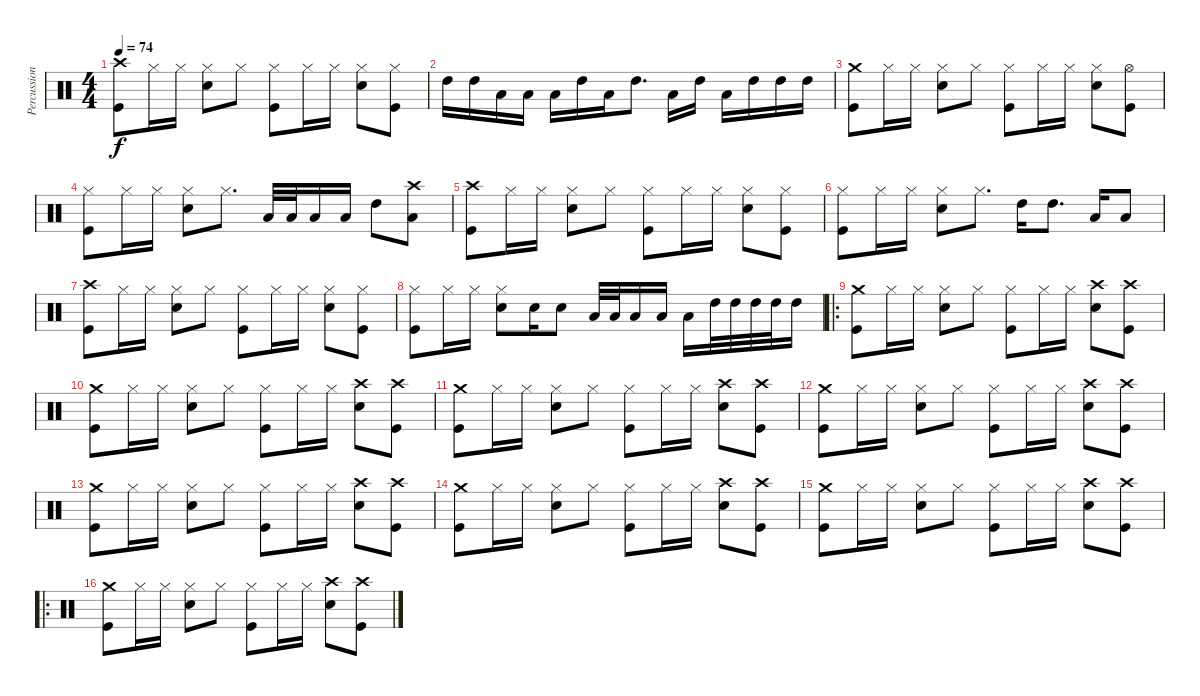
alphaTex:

\track ("Percussion (Henley)" "Percussion") {instrument percussion}
\staff {score}
\articulation defaults
\ts (4 4)
\tempo 74
\clef neutral
\ks c
("Crash high (hit)" "Kick (hit)").8{dy f} "Hi-Hat (closed)".16 "Hi-Hat (closed)".16 ("Hi-Hat (closed)" "Snare (hit) 2").8 "Hi-Hat (closed)".8 ("Hi-Hat (closed)" "Kick (hit)").8 "Hi-Hat (closed)".16 "Hi-Hat (closed)".16 ("Hi-Hat (closed)" "Snare (hit) 2").8 ("Hi-Hat (closed)" "Kick (hit)").8 |
"High Tom (hit)".16 "High Tom (hit)".16 "Low Tom (hit)".16 "Low Floor Tom (hit)".16 "Low Floor Tom (hit)".16 "High Tom (hit)".16 "Low Floor Tom (hit)".16 "High Tom (hit)".8{d} "Low Floor Tom (hit)".16 "High Tom (hit)".16 "Low Floor Tom (hit)".16 "High Tom (hit)".16 "High Tom (hit)".16 "High Tom (hit)".16 |
("Crash medium (hit)" "Kick (hit)").8 "Hi-Hat (closed)".16 "Hi-Hat (closed)".16 ("Hi-Hat (closed)" "Snare (hit) 2").8 "Hi-Hat (closed)".8 ("Hi-Hat (closed)" "Kick (hit)").8 "Hi-Hat (closed)".16 "Hi-Hat (closed)".16 ("Hi-Hat (closed)" "Snare (hit) 2").8 ("Hi-Hat (open)" "Kick (hit)").8 |
("Hi-Hat (closed)" "Kick (hit)").8 "Hi-Hat (closed)".16 "Hi-Hat (closed)".16 ("Hi-Hat (closed)" "Snare (hit) 2").8 "Hi-Hat (closed)".8{d} "Low Floor Tom (hit)".32 "Low Floor Tom (hit)".32 "Low Floor Tom (hit)".16 "Low Floor Tom (hit)".16 "High Tom (hit)".8 ("Crash high (hit)" "Low Floor Tom (hit)").8 |
("Crash high (hit)" "Kick (hit)").8 "Hi-Hat (closed)".16 "Hi-Hat (closed)".16 ("Hi-Hat (closed)" "Snare (hit) 2").8 "Hi-Hat (closed)".8 ("Hi-Hat (closed)" "Kick (hit)").8 "Hi-Hat (closed)".16 "Hi-Hat (closed)".16 ("Hi-Hat (closed)" "Snare (hit) 2").8 ("Hi-Hat (closed)" "Kick (hit)").8 |
("Hi-Hat (closed)" "Kick (hit)").8 "Hi-Hat (closed)".16 "Hi-Hat (closed)".16 ("Hi-Hat (closed)" "Snare (hit) 2").8 "Hi-Hat (closed)".8{d} "High Tom (hit)".16 "High Tom (hit)".8{d} "Low Floor Tom (hit)".16 "Low Floor Tom (hit)".8 |
("Crash high (hit)" "Kick (hit)").8 "Hi-Hat (closed)".16 "Hi-Hat (closed)".16 ("Hi-Hat (closed)" "Snare (hit) 2").8 "Hi-Hat (closed)".8 ("Hi-Hat (closed)" "Kick (hit)").8 "Hi-Hat (closed)".16 "Hi-Hat (closed)".16 ("Hi-Hat (closed)" "Snare (hit) 2").8 ("Hi-Hat (closed)" "Kick (hit)").8 |
("Hi-Hat (closed)" "Kick (hit)").8 "Hi-Hat (closed)".16 "Hi-Hat (closed)".16 ("Hi-Hat (closed)" "Snare (hit) 2").8 "Snare (hit) 2".16 "Snare (hit) 2".8 "Low Floor Tom (hit)".32 "Low Floor Tom (hit)".32 "Low Floor Tom (hit)".16 "Low Floor Tom (hit)".16 "Low Floor Tom (hit)".16 "High Tom (hit)".32 "High Tom (hit)".32 "High Tom (hit)".32 "High Tom (hit)".32 "High Tom (hit)".16 |
\ro
("Crash medium (hit)" "Kick (hit)").8 "Hi-Hat (closed)".16 "Hi-Hat (closed)".16 ("Hi-Hat (closed)" "Snare (hit) 2").8 "Hi-Hat (closed)".8 ("Hi-Hat (closed)" "Kick (hit)").8 "Hi-Hat (closed)".16 "Hi-Hat (closed)".16 ("Crash high (hit)" "Snare (hit) 2").8 ("Crash high (hit)" "Kick (hit)").8 |
("Crash medium (hit)" "Kick (hit)").8 "Hi-Hat (closed)".16 "Hi-Hat (closed)".16 ("Hi-Hat (closed)" "Snare (hit) 2").8 "Hi-Hat (closed)".8 ("Hi-Hat (closed)" "Kick (hit)").8 "Hi-Hat (closed)".16 "Hi-Hat (closed)".16 ("Crash high (hit)" "Snare (hit) 2").8 ("Crash high (hit)" "Kick (hit)").8 |
("Crash medium (hit)" "Kick (hit)").8 "Hi-Hat (closed)".16 "Hi-Hat (closed)".16 ("Hi-Hat (closed)" "Snare (hit) 2").8 "Hi-Hat (closed)".8 ("Hi-Hat (closed)" "Kick (hit)").8 "Hi-Hat (closed)".16 "Hi-Hat (closed)".16 ("Crash high (hit)" "Snare (hit) 2").8 ("Crash high (hit)" "Kick (hit)").8 |
("Crash medium (hit)" "Kick (hit)").8 "Hi-Hat (closed)".16 "Hi-Hat (closed)".16 ("Hi-Hat (closed)" "Snare (hit) 2").8 "Hi-Hat (closed)".8 ("Hi-Hat (closed)" "Kick (hit)").8 "Hi-Hat (closed)".16 "Hi-Hat (closed)".16 ("Crash high (hit)" "Snare (hit) 2").8 ("Crash high (hit)" "Kick (hit)").8 |
("Crash medium (hit)" "Kick (hit)").8 "Hi-Hat (closed)".16 "Hi-Hat (closed)".16 ("Hi-Hat (closed)" "Snare (hit) 2").8 "Hi-Hat (closed)".8 ("Hi-Hat (closed)" "Kick (hit)").8 "Hi-Hat (closed)".16 "Hi-Hat (closed)".16 ("Crash high (hit)" "Snare (hit) 2").8 ("Crash high (hit)" "Kick (hit)").8 |
("Crash medium (hit)" "Kick (hit)").8 "Hi-Hat (closed)".16 "Hi-Hat (closed)".16 ("Hi-Hat (closed)" "Snare (hit) 2").8 "Hi-Hat (closed)".8 ("Hi-Hat (closed)" "Kick (hit)").8 "Hi-Hat (closed)".16 "Hi-Hat (closed)".16 ("Crash high (hit)" "Snare (hit) 2").8 ("Crash high (hit)" "Kick (hit)").8 |
("Crash medium (hit)" "Kick (hit)").8 "Hi-Hat (closed)".16 "Hi-Hat (closed)".16 ("Hi-Hat (closed)" "Snare (hit) 2").8 "Hi-Hat (closed)".8 ("Hi-Hat (closed)" "Kick (hit)").8 "Hi-Hat (closed)".16 "Hi-Hat (closed)".16 ("Crash high (hit)" "Snare (hit) 2").8 ("Crash high (hit)" "Kick (hit)").8 |
\ro
("Crash medium (hit)" "Kick (hit)").8 "Hi-Hat (closed)".16 "Hi-Hat (closed)".16 ("Hi-Hat (closed)" "Snare (hit) 2").8 "Hi-Hat (closed)".8 ("Hi-Hat (closed)" "Kick (hit)").8 "Hi-Hat (closed)".16 "Hi-Hat (closed)".16 ("Crash high (hit)" "Snare (hit) 2").8 ("Crash high (hit)" "Kick (hit)").8
